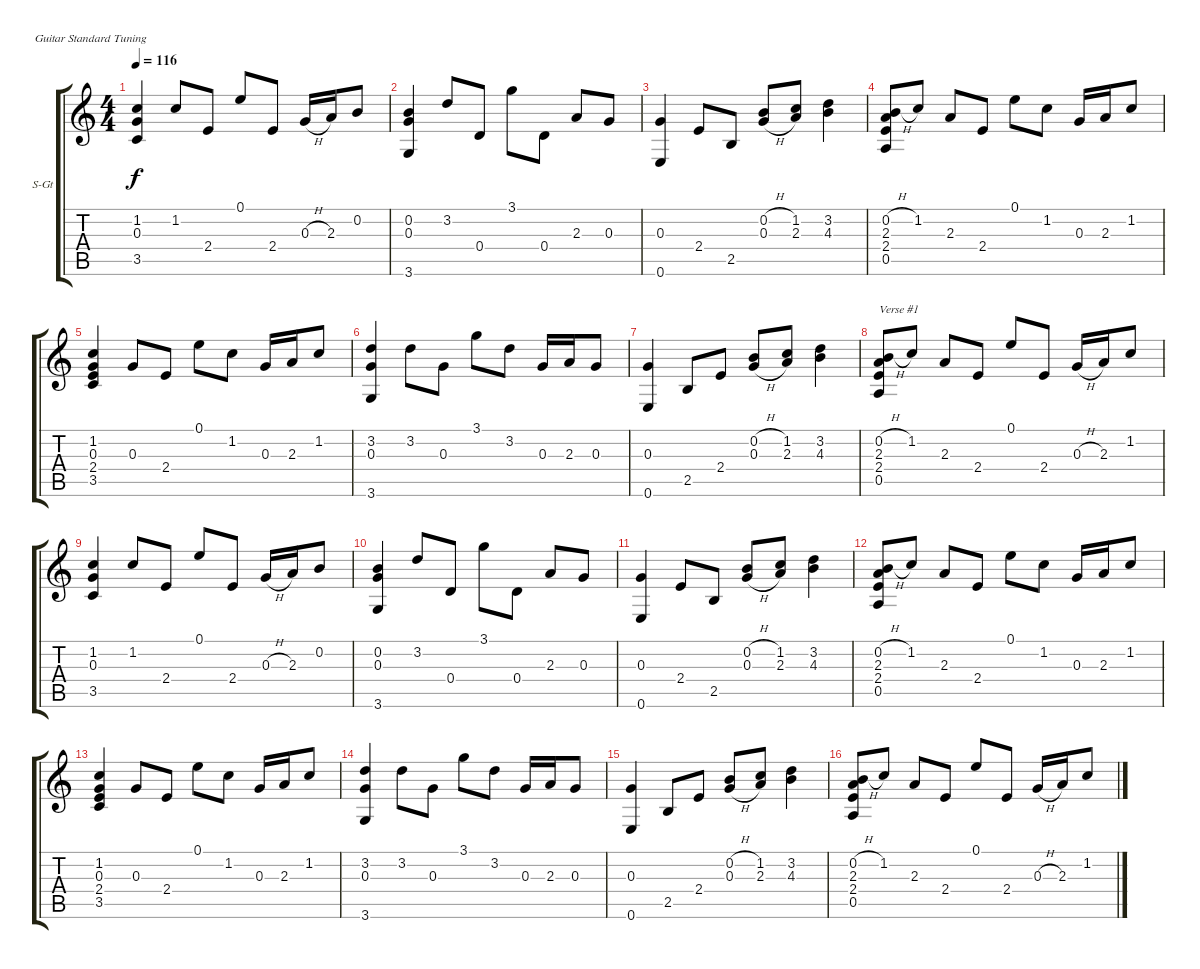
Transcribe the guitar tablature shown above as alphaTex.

\bracketExtendMode groupsimilarinstruments
\firstSystemTrackNameOrientation horizontal
\otherSystemsTrackNameOrientation horizontal
\track ("Gtr. 1" "S-Gt") {instrument acousticguitarsteel}
\staff {score tabs}
\tuning (E4 B3 G3 D3 A2 E2)
\ts (4 4)
\tempo 116
\clef g2
\ks c
(1.2 0.3 3.5).4{dy f} 1.2.8 2.4.8 0.1.8 2.4.8 0.3{h}.16 2.3.16 0.2.8 |
(0.2 0.3 3.6).4 3.2.8 0.4.8 3.1.8 0.4.8 2.3.8 0.3.8 |
(0.3 0.6).4 2.4.8 2.5.8 (0.2{h} 0.3{h}).8 (1.2 2.3).8 (3.2 4.3).4 |
(0.2{h} 2.3 2.4 0.5).8 1.2.8 2.3.8 2.4.8 0.1.8 1.2.8 0.3.16 2.3.16 1.2.8 |
(1.2 0.3 2.4 3.5).4 0.3.8 2.4.8 0.1.8 1.2.8 0.3.16 2.3.16 1.2.8 |
(3.2 0.3 3.6).4 3.2.8 0.3.8 3.1.8 3.2.8 0.3.16 2.3.16 0.3.8 |
(0.3 0.6).4 2.5.8 2.4.8 (0.2{h} 0.3{h}).8 (1.2 2.3).8 (3.2 4.3).4 |
(0.2{h} 2.3 2.4 0.5).8{txt "Verse #1"} 1.2.8 2.3.8 2.4.8 0.1.8 2.4.8 0.3{h}.16 2.3.16 1.2.8 |
(1.2 0.3 3.5).4 1.2.8 2.4.8 0.1.8 2.4.8 0.3{h}.16 2.3.16 0.2.8 |
(0.2 0.3 3.6).4 3.2.8 0.4.8 3.1.8 0.4.8 2.3.8 0.3.8 |
(0.3 0.6).4 2.4.8 2.5.8 (0.2{h} 0.3{h}).8 (1.2 2.3).8 (3.2 4.3).4 |
(0.2{h} 2.3 2.4 0.5).8 1.2.8 2.3.8 2.4.8 0.1.8 1.2.8 0.3.16 2.3.16 1.2.8 |
(1.2 0.3 2.4 3.5).4 0.3.8 2.4.8 0.1.8 1.2.8 0.3.16 2.3.16 1.2.8 |
(3.2 0.3 3.6).4 3.2.8 0.3.8 3.1.8 3.2.8 0.3.16 2.3.16 0.3.8 |
(0.3 0.6).4 2.5.8 2.4.8 (0.2{h} 0.3{h}).8 (1.2 2.3).8 (3.2 4.3).4 |
(0.2{h} 2.3 2.4 0.5).8 1.2.8 2.3.8 2.4.8 0.1.8 2.4.8 0.3{h}.16 2.3.16 1.2.8
